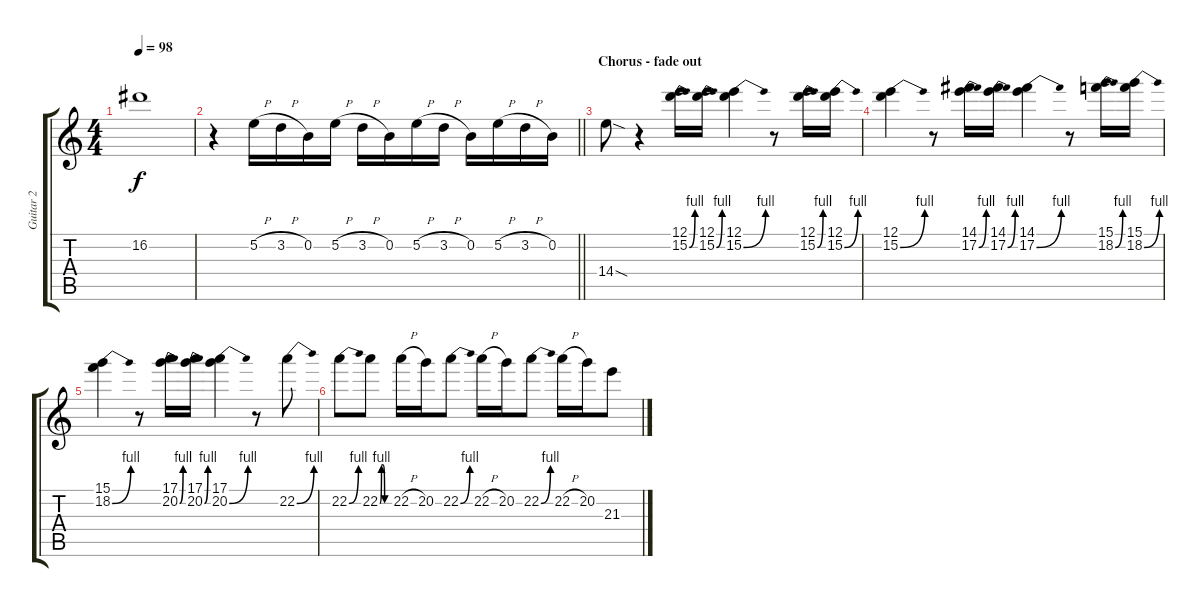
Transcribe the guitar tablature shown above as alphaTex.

\track ("Guitar 2" "Guitar 2") {instrument overdrivenguitar}
\staff {score tabs}
\tuning (E4 B3 G3 D3 A2 E2) {hide}
\ts (4 4)
\tempo 98
\clef g2
\ks c
16.2.1{dy f} |
\barLineRight lightlight
r.4 5.2{h}.16 3.2{h}.16 0.2.16 5.2{h}.16 3.2{h}.16 0.2.16 5.2{h}.16 3.2{h}.16 0.2.16 5.2{h}.16 3.2{h}.16 0.2.16 |
\section ("" "Chorus - fade out")
14.4{sod}.8 r.4 (12.1 15.2{be (bend 0 0 60 4)}).16 (12.1 15.2{be (bend 0 0 60 4)}).16 (12.1 15.2{be (bend 0 0 60 4)}).4 r.8 (12.1 15.2{be (bend 0 0 60 4)}).16 (12.1 15.2{be (bend 0 0 60 4)}).16 |
(12.1 15.2{be (bend 0 0 60 4)}).4 r.8 (14.1 17.2{be (bend 0 0 60 4)}).16 (14.1 17.2{be (bend 0 0 60 4)}).16 (14.1 17.2{be (bend 0 0 60 4)}).4 r.8 (15.1 18.2{be (bend 0 0 60 4)}).16 (15.1 18.2{be (bend 0 0 60 4)}).16 |
(15.1 18.2{be (bend 0 0 60 4)}).4 r.8 (17.1 20.2{be (bend 0 0 60 4)}).16 (17.1 20.2{be (bend 0 0 60 4)}).16 (17.1 20.2{be (bend 0 0 60 4)}).4 r.8 22.2{be (bend 0 0 60 4)}.8 |
22.2{be (bend 0 0 60 4)}.8 22.2{be (custom 0 0 10 4 20 4 30 0 60 0)}.8 22.2{h}.16 20.2.16 22.2{be (bend 0 0 60 4)}.8 22.2{h}.16 20.2.16 22.2{be (bend 0 0 60 4)}.8 22.2{h}.16 20.2.16 21.3.8
